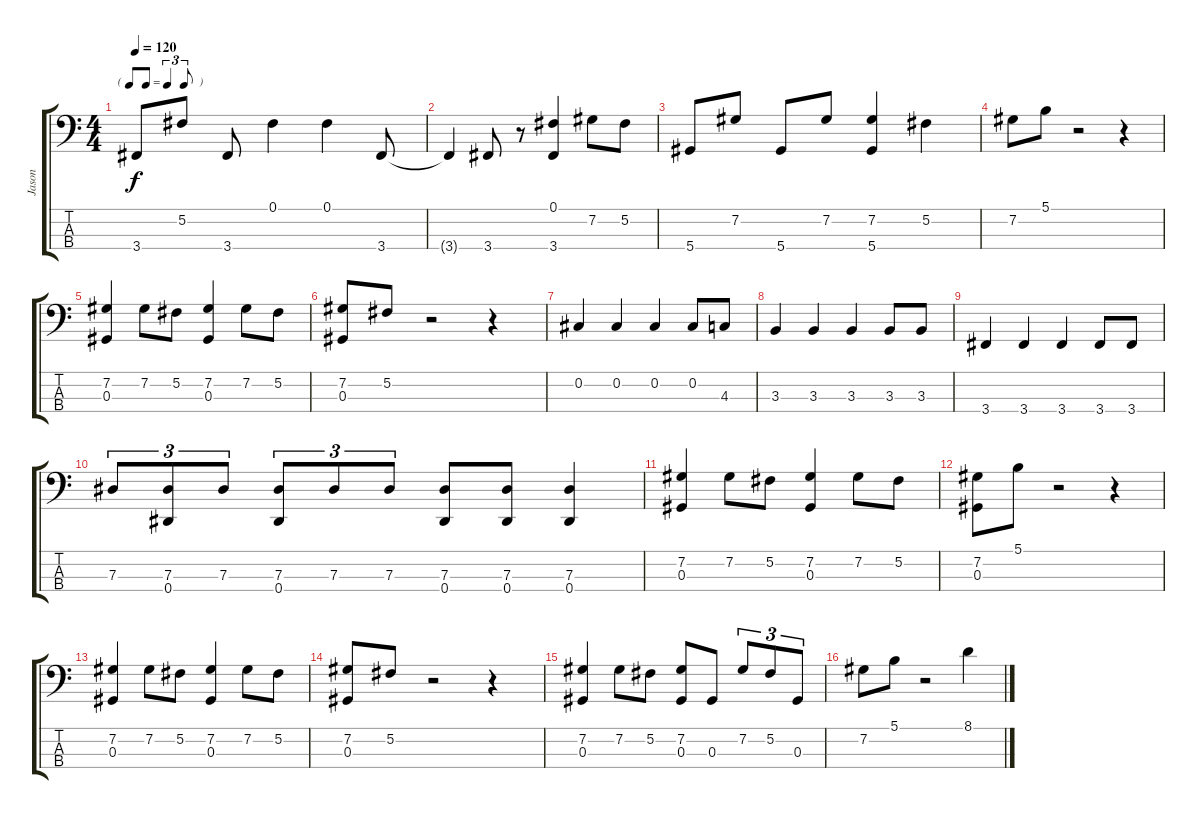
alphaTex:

\track ("Jason" "Jason") {instrument electricbasspick}
\staff {score tabs}
\tuning (Gb2 Db2 Ab1 Eb1) {hide}
\ts (4 4)
\tf triplet8th
\tempo 120
\clef f4
\ks c
3.4{t}.8{dy f} 5.2.8 3.4.8 0.1.4 0.1.4 3.4.8 |
3.4{t}.4 3.4.8 r.8 (0.1 3.4).4 7.2.8 5.2.8 |
5.4.8 7.2.8 5.4.8 7.2.8 (7.2 5.4).4 5.2.4 |
7.2.8 5.1.8 r.2 r.4 |
(7.2 0.3).4 7.2.8 5.2.8 (7.2 0.3).4 7.2.8 5.2.8 |
(7.2 0.3).8 5.2.8 r.2 r.4 |
0.2.4 0.2.4 0.2.4 0.2.8 4.3.8 |
3.3.4 3.3.4 3.3.4 3.3.8 3.3.8 |
3.4.4 3.4.4 3.4.4 3.4.8 3.4.8 |
7.3.8{tu (3 2)} (7.3 0.4).8{tu (3 2)} 7.3.8{tu (3 2)} (7.3 0.4).8{tu (3 2)} 7.3.8{tu (3 2)} 7.3.8{tu (3 2)} (7.3 0.4).8 (7.3 0.4).8 (7.3 0.4).4 |
(7.2 0.3).4 7.2.8 5.2.8 (7.2 0.3).4 7.2.8 5.2.8 |
(7.2 0.3).8 5.1.8 r.2 r.4 |
(7.2 0.3).4 7.2.8 5.2.8 (7.2 0.3).4 7.2.8 5.2.8 |
(7.2 0.3).8 5.2.8 r.2 r.4 |
(7.2 0.3).4 7.2.8 5.2.8 (7.2 0.3).8 0.3.8 7.2.8{tu (3 2)} 5.2.8{tu (3 2)} 0.3.8{tu (3 2)} |
7.2.8 5.1.8 r.2 8.1.4
